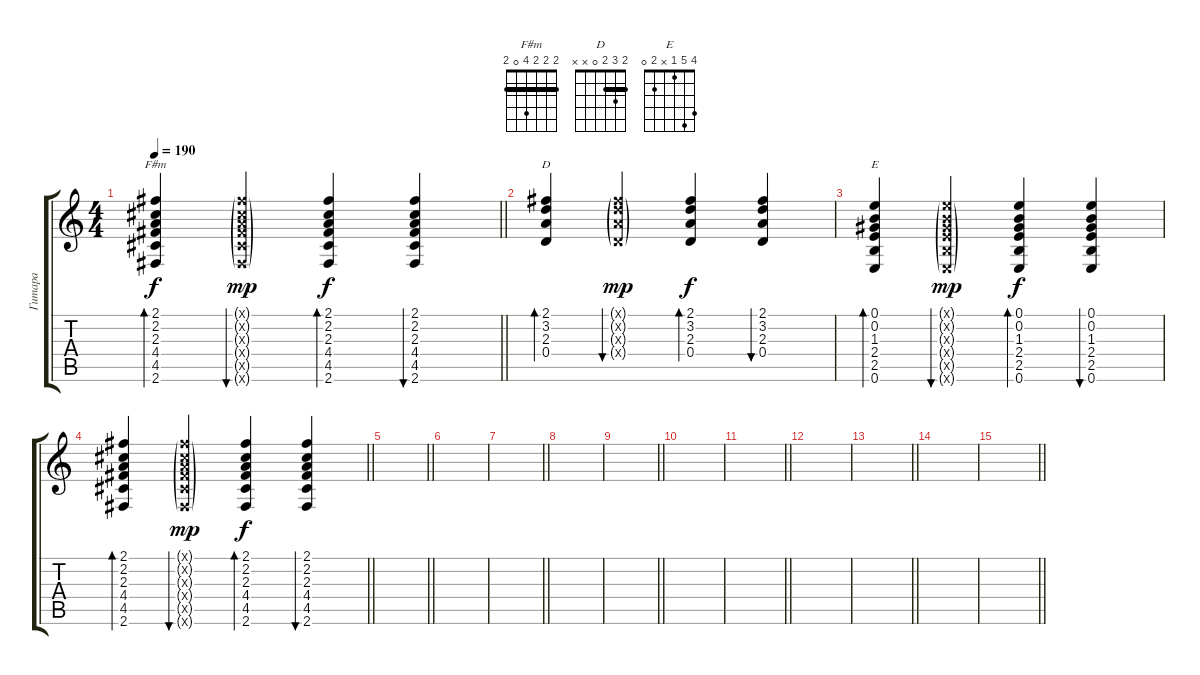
\track ("Гитара" "Гитара") {instrument acousticguitarsteel}
\staff {score tabs}
\tuning (E4 B3 G3 D3 A2 E2) {hide}
\chord ("F#m" 2 2 2 4 0 2) {barre 2}
\chord ("D" 2 3 2 0 x x) {barre 2}
\chord ("E" 4 5 1 x 2 0)
\ts (4 4)
\tempo 190
\clef g2
\barLineRight lightlight
\ks c
(2.1 2.2 2.3 4.4 4.5 2.6).4{bd 60 ch "F#m" dy f} (2.1{g x} 2.2{g x} 2.3{g x} 4.4{g x} 4.5{g x} 2.6{g x}).4{bu 60 dy mp} (2.1 2.2 2.3 4.4 4.5 2.6).4{bd 60 dy f} (2.1 2.2 2.3 4.4 4.5 2.6).4{bu 60} |
(2.1 3.2 2.3 0.4).4{bd 60 ch "D"} (2.1{g x} 3.2{g x} 2.3{g x} 0.4{g x}).4{bu 60 dy mp} (2.1 3.2 2.3 0.4).4{bd 60 dy f} (2.1 3.2 2.3 0.4).4{bu 60} |
(0.1 0.2 1.3 2.4 2.5 0.6).4{bd 60 ch "E"} (0.1{g x} 0.2{g x} 1.3{g x} 2.4{g x} 2.5{g x} 0.6{g x}).4{bu 60 dy mp} (0.1 0.2 1.3 2.4 2.5 0.6).4{bd 60 dy f} (0.1 0.2 1.3 2.4 2.5 0.6).4{bu 60} |
\barLineRight lightlight
(2.1 2.2 2.3 4.4 4.5 2.6).4{bd 60} (2.1{g x} 2.2{g x} 2.3{g x} 4.4{g x} 4.5{g x} 2.6{g x}).4{bu 60 dy mp} (2.1 2.2 2.3 4.4 4.5 2.6).4{bd 60 dy f} (2.1 2.2 2.3 4.4 4.5 2.6).4{bu 60} |
\section ("" "")
\barLineRight lightlight
|
|
\barLineRight lightlight
|
|
\barLineRight lightlight
|
|
\barLineRight lightlight
|
|
\barLineRight lightlight
|
|
\barLineRight lightlight
